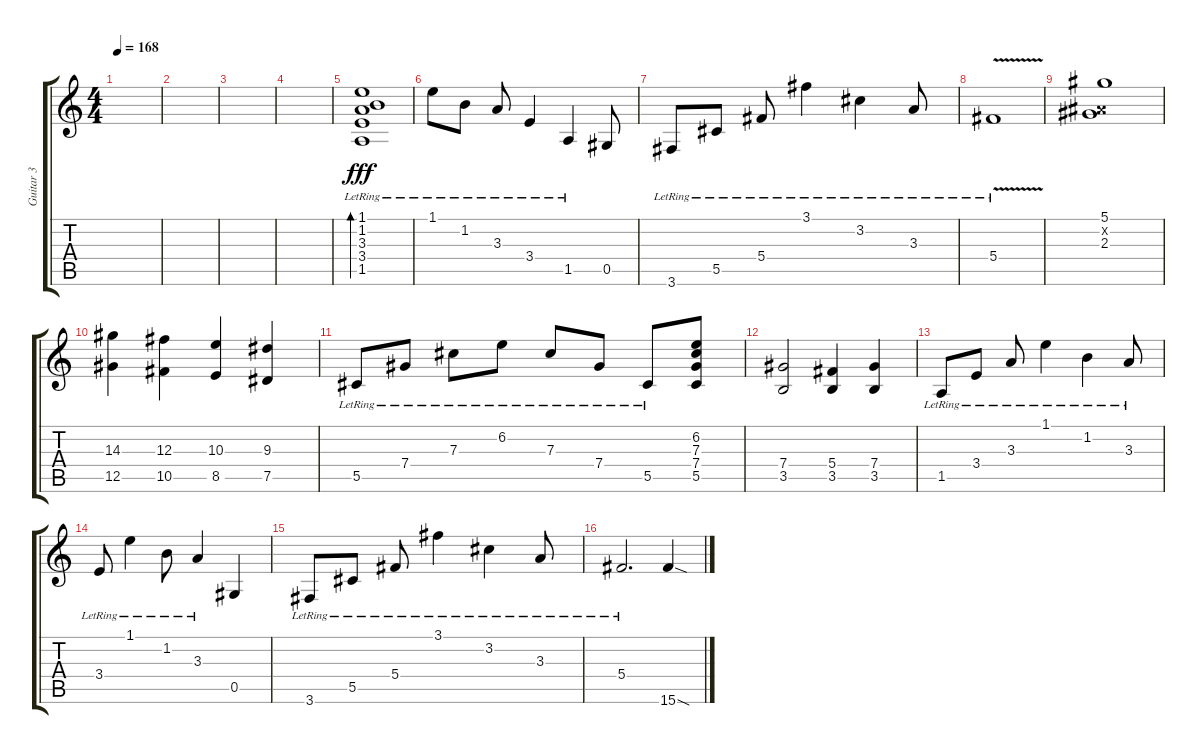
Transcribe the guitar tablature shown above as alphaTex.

\track ("Guitar 3" "Guitar 3") {instrument distortionguitar}
\staff {score tabs}
\tuning (Eb4 Bb3 Gb3 Db3 Ab2 Eb2) {hide}
\ts (4 4)
\tempo 168
\clef g2
\ks c
|
|
|
|
(1.1{lr} 1.2{lr} 3.3{lr} 3.4{lr} 1.5{lr}).1{bd 480 dy fff volume 16 balance 8} |
1.1{lr}.8 1.2{lr}.8 3.3{lr}.8 3.4{lr}.4 1.5{lr}.4 0.5.8 |
3.6{lr}.8 5.5{lr}.8 5.4{lr}.8 3.1{lr}.4 3.2{lr}.4 3.3{lr}.8 |
5.4{v lr}.1 |
(5.1 0.2{x} 2.3).1 |
(14.3 12.5).4 (12.3 10.5).4 (10.3 8.5).4 (9.3 7.5).4 |
5.5{lr}.8 7.4{lr}.8 7.3{lr}.8 6.2{lr}.8 7.3{lr}.8 7.4{lr}.8 5.5{lr}.8 (6.2 7.3 7.4 5.5).8 |
(7.4 3.5).2 (5.4 3.5).4 (7.4 3.5).4 |
1.5{lr}.8 3.4{lr}.8 3.3{lr}.8 1.1{lr}.4 1.2{lr}.4 3.3{lr}.8 |
3.4{lr}.8 1.1{lr}.4 1.2{lr}.8 3.3{lr}.4 0.5.4 |
3.6{lr}.8 5.5{lr}.8 5.4{lr}.8 3.1{lr}.4 3.2{lr}.4 3.3{lr}.8 |
5.4{lr}.2{d} 15.6{sod}.4
